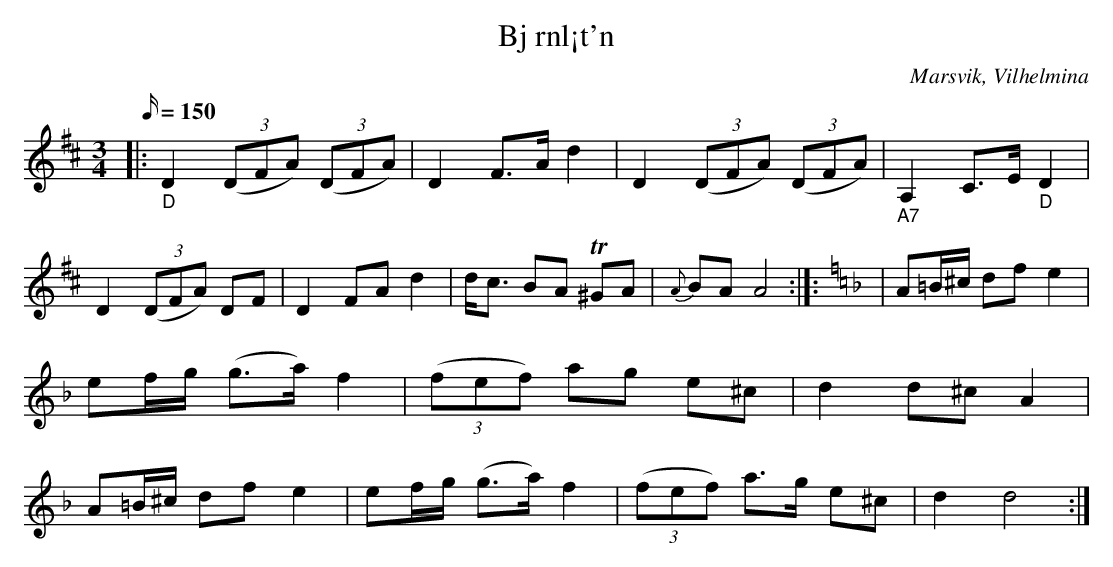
X:1
T:Bj rnl¡t'n
O:Marsvik, Vilhelmina
M:3/4
L:1/16
Q:150
K:D
|:"_D" D4 ((3D2F2A2) ((3D2F2A2) | D4 F3A1 d4 | D4 ((3D2F2A2) ((3D2F2A2) | "_A7" A,4 C3E1 "_D"D4 | D4 ((3D2F2A2) D2F2 | D4 F2A2 d4 | dc3 B2A2 T^G2A2 |{A} B2A2 A8   :|]: [K:Dm] | A2=B^c d2f2 e4 | e2fg (g3a) f4 | ((3f2e2f2) a2g2 e2^c2 | d4 d2^c2 A4 | A2=B^c d2f2 e4 | e2fg (g3a) f4 | ((3f2e2f2) a3g e2^c2 | d4 d8 :|
